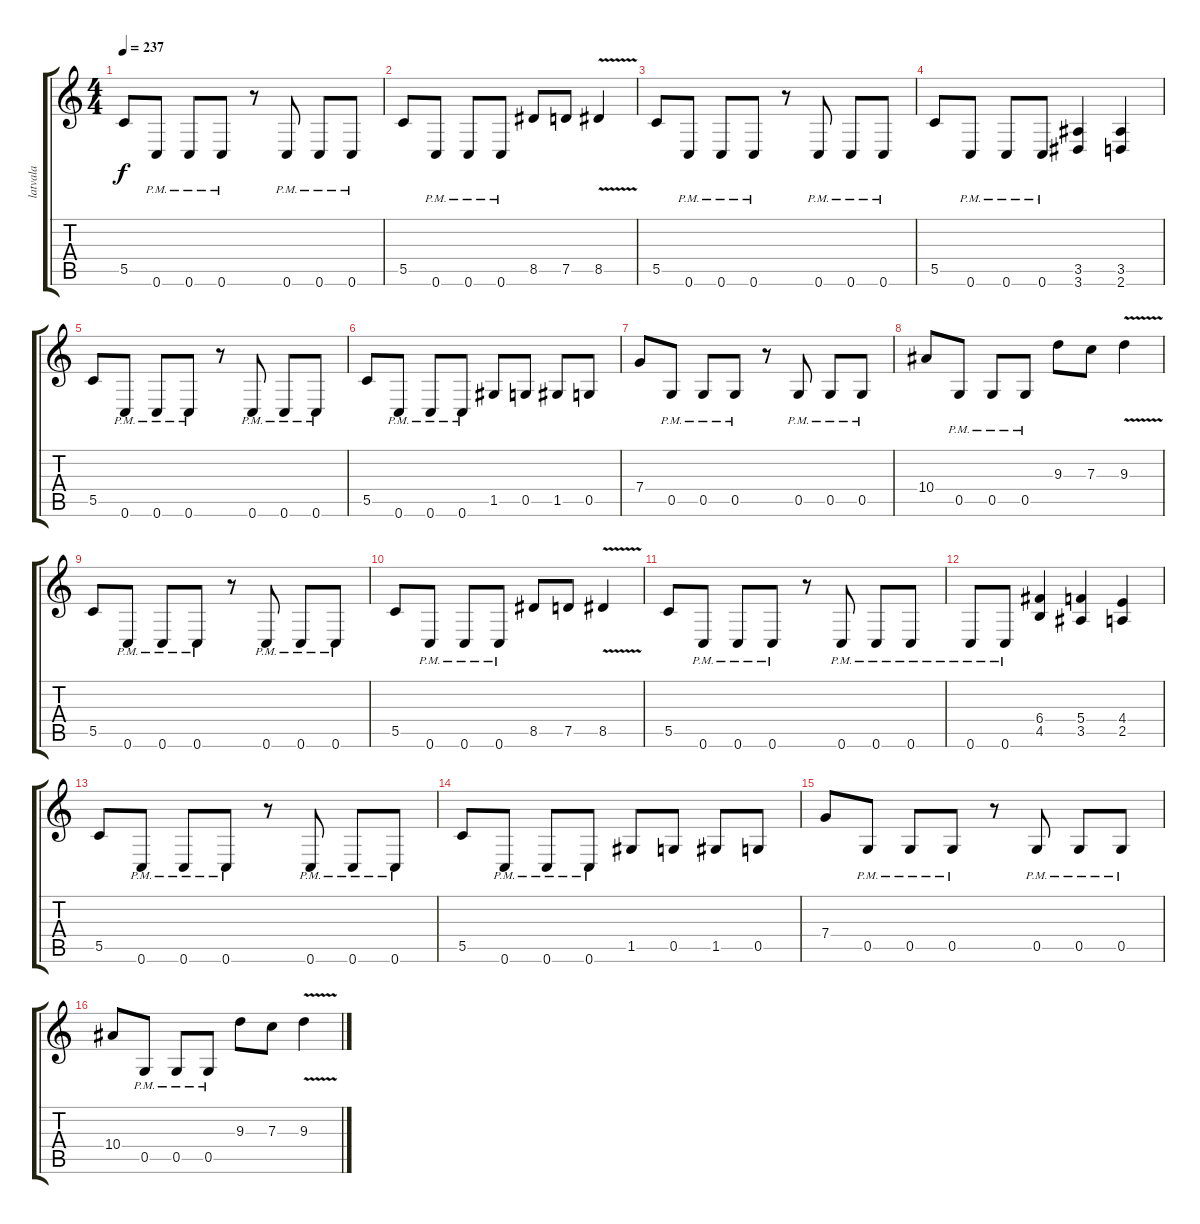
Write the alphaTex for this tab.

\track ("latvala" "latvala") {instrument distortionguitar}
\staff {score tabs}
\tuning (D4 A3 F3 C3 G2 C2) {hide}
\ts (4 4)
\tempo 237
\clef g2
\ks c
5.5.8{dy f} 0.6{pm}.8 0.6{pm}.8 0.6{pm}.8 r.8 0.6{pm}.8 0.6{pm}.8 0.6{pm}.8 |
5.5.8 0.6{pm}.8 0.6{pm}.8 0.6{pm}.8 8.5.8 7.5.8 8.5{v}.4 |
5.5.8 0.6{pm}.8 0.6{pm}.8 0.6{pm}.8 r.8 0.6{pm}.8 0.6{pm}.8 0.6{pm}.8 |
5.5.8 0.6{pm}.8 0.6{pm}.8 0.6{pm}.8 (3.5 3.6).4 (3.5 2.6).4 |
5.5.8 0.6{pm}.8 0.6{pm}.8 0.6{pm}.8 r.8 0.6{pm}.8 0.6{pm}.8 0.6{pm}.8 |
5.5.8 0.6{pm}.8 0.6{pm}.8 0.6{pm}.8 1.5.8 0.5.8 1.5.8 0.5.8 |
7.4.8 0.5{pm}.8 0.5{pm}.8 0.5{pm}.8 r.8 0.5{pm}.8 0.5{pm}.8 0.5{pm}.8 |
10.4.8 0.5{pm}.8 0.5{pm}.8 0.5{pm}.8 9.3.8 7.3.8 9.3{v}.4 |
5.5.8 0.6{pm}.8 0.6{pm}.8 0.6{pm}.8 r.8 0.6{pm}.8 0.6{pm}.8 0.6{pm}.8 |
5.5.8 0.6{pm}.8 0.6{pm}.8 0.6{pm}.8 8.5.8 7.5.8 8.5{v}.4 |
5.5.8 0.6{pm}.8 0.6{pm}.8 0.6{pm}.8 r.8 0.6{pm}.8 0.6{pm}.8 0.6{pm}.8 |
0.6{pm}.8 0.6{pm}.8 (6.4 4.5).4 (5.4 3.5).4 (4.4 2.5).4 |
5.5.8 0.6{pm}.8 0.6{pm}.8 0.6{pm}.8 r.8 0.6{pm}.8 0.6{pm}.8 0.6{pm}.8 |
5.5.8 0.6{pm}.8 0.6{pm}.8 0.6{pm}.8 1.5.8 0.5.8 1.5.8 0.5.8 |
7.4.8 0.5{pm}.8 0.5{pm}.8 0.5{pm}.8 r.8 0.5{pm}.8 0.5{pm}.8 0.5{pm}.8 |
10.4.8 0.5{pm}.8 0.5{pm}.8 0.5{pm}.8 9.3.8 7.3.8 9.3{v}.4
